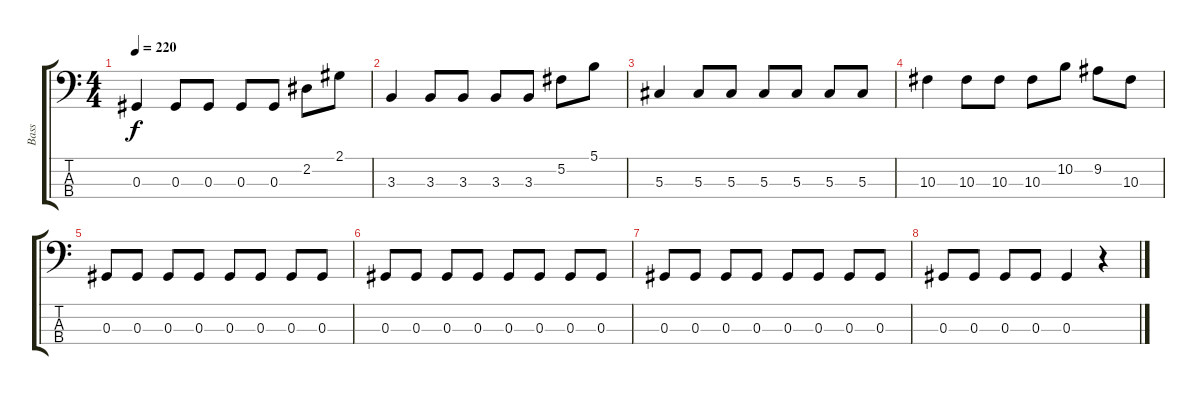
\track ("Bass" "Bass") {instrument electricbassfinger}
\staff {score tabs}
\tuning (Gb2 Db2 Ab1 Eb1) {hide}
\ts (4 4)
\tempo 220
\clef f4
\ks c
0.3.4{dy f} 0.3.8 0.3.8 0.3.8 0.3.8 2.2.8 2.1.8 |
3.3.4 3.3.8 3.3.8 3.3.8 3.3.8 5.2.8 5.1.8 |
5.3.4 5.3.8 5.3.8 5.3.8 5.3.8 5.3.8 5.3.8 |
10.3.4 10.3.8 10.3.8 10.3.8 10.2.8 9.2.8 10.3.8 |
0.3.8 0.3.8 0.3.8 0.3.8 0.3.8 0.3.8 0.3.8 0.3.8 |
0.3.8 0.3.8 0.3.8 0.3.8 0.3.8 0.3.8 0.3.8 0.3.8 |
0.3.8 0.3.8 0.3.8 0.3.8 0.3.8 0.3.8 0.3.8 0.3.8 |
0.3.8 0.3.8 0.3.8 0.3.8 0.3.4 r.4
